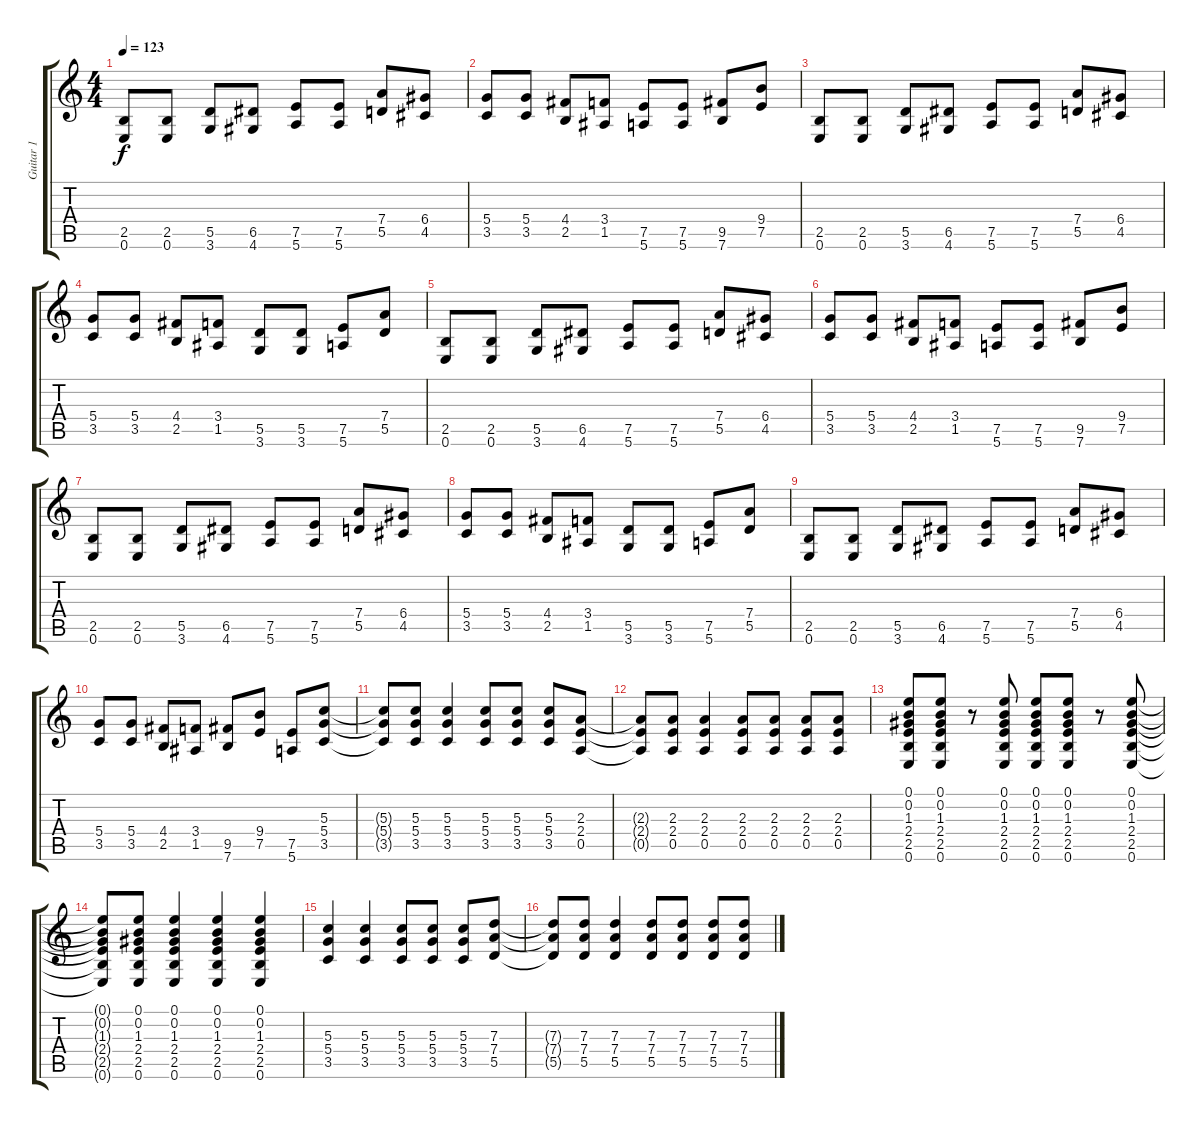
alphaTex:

\track ("Guitar 1" "Guitar 1") {instrument overdrivenguitar}
\staff {score tabs}
\tuning (E4 B3 G3 D3 A2 E2) {hide}
\ts (4 4)
\tempo 123
\clef g2
\ks c
(2.5 0.6).8{dy f} (2.5 0.6).8 (5.5 3.6).8 (6.5 4.6).8 (7.5 5.6).8 (7.5 5.6).8 (7.4 5.5).8 (6.4 4.5).8 |
(5.4 3.5).8 (5.4 3.5).8 (4.4 2.5).8 (3.4 1.5).8 (7.5 5.6).8 (7.5 5.6).8 (9.5 7.6).8 (9.4 7.5).8 |
(2.5 0.6).8 (2.5 0.6).8 (5.5 3.6).8 (6.5 4.6).8 (7.5 5.6).8 (7.5 5.6).8 (7.4 5.5).8 (6.4 4.5).8 |
(5.4 3.5).8 (5.4 3.5).8 (4.4 2.5).8 (3.4 1.5).8 (5.5 3.6).8 (5.5 3.6).8 (7.5 5.6).8 (7.4 5.5).8 |
(2.5 0.6).8 (2.5 0.6).8 (5.5 3.6).8 (6.5 4.6).8 (7.5 5.6).8 (7.5 5.6).8 (7.4 5.5).8 (6.4 4.5).8 |
(5.4 3.5).8 (5.4 3.5).8 (4.4 2.5).8 (3.4 1.5).8 (7.5 5.6).8 (7.5 5.6).8 (9.5 7.6).8 (9.4 7.5).8 |
(2.5 0.6).8 (2.5 0.6).8 (5.5 3.6).8 (6.5 4.6).8 (7.5 5.6).8 (7.5 5.6).8 (7.4 5.5).8 (6.4 4.5).8 |
(5.4 3.5).8 (5.4 3.5).8 (4.4 2.5).8 (3.4 1.5).8 (5.5 3.6).8 (5.5 3.6).8 (7.5 5.6).8 (7.4 5.5).8 |
(2.5 0.6).8 (2.5 0.6).8 (5.5 3.6).8 (6.5 4.6).8 (7.5 5.6).8 (7.5 5.6).8 (7.4 5.5).8 (6.4 4.5).8 |
(5.4 3.5).8 (5.4 3.5).8 (4.4 2.5).8 (3.4 1.5).8 (9.5 7.6).8 (9.4 7.5).8 (7.5 5.6).8 (5.3 5.4 3.5).8 |
(5.3{t} 5.4{t} 3.5{t}).8 (5.3 5.4 3.5).8 (5.3 5.4 3.5).4 (5.3 5.4 3.5).8 (5.3 5.4 3.5).8 (5.3 5.4 3.5).8 (2.3 2.4 0.5).8 |
(2.3{t} 2.4{t} 0.5{t}).8 (2.3 2.4 0.5).8 (2.3 2.4 0.5).4 (2.3 2.4 0.5).8 (2.3 2.4 0.5).8 (2.3 2.4 0.5).8 (2.3 2.4 0.5).8 |
(0.1 0.2 1.3 2.4 2.5 0.6).8 (0.1 0.2 1.3 2.4 2.5 0.6).8 r.8 (0.1 0.2 1.3 2.4 2.5 0.6).8 (0.1 0.2 1.3 2.4 2.5 0.6).8 (0.1 0.2 1.3 2.4 2.5 0.6).8 r.8 (0.1 0.2 1.3 2.4 2.5 0.6).8 |
(0.1{t} 0.2{t} 1.3{t} 2.4{t} 2.5{t} 0.6{t}).8 (0.1 0.2 1.3 2.4 2.5 0.6).8 (0.1 0.2 1.3 2.4 2.5 0.6).4 (0.1 0.2 1.3 2.4 2.5 0.6).4 (0.1 0.2 1.3 2.4 2.5 0.6).4 |
(5.3 5.4 3.5).4 (5.3 5.4 3.5).4 (5.3 5.4 3.5).8 (5.3 5.4 3.5).8 (5.3 5.4 3.5).8 (7.3 7.4 5.5).8 |
(7.3{t} 7.4{t} 5.5{t}).8 (7.3 7.4 5.5).8 (7.3 7.4 5.5).4 (7.3 7.4 5.5).8 (7.3 7.4 5.5).8 (7.3 7.4 5.5).8 (7.3 7.4 5.5).8
